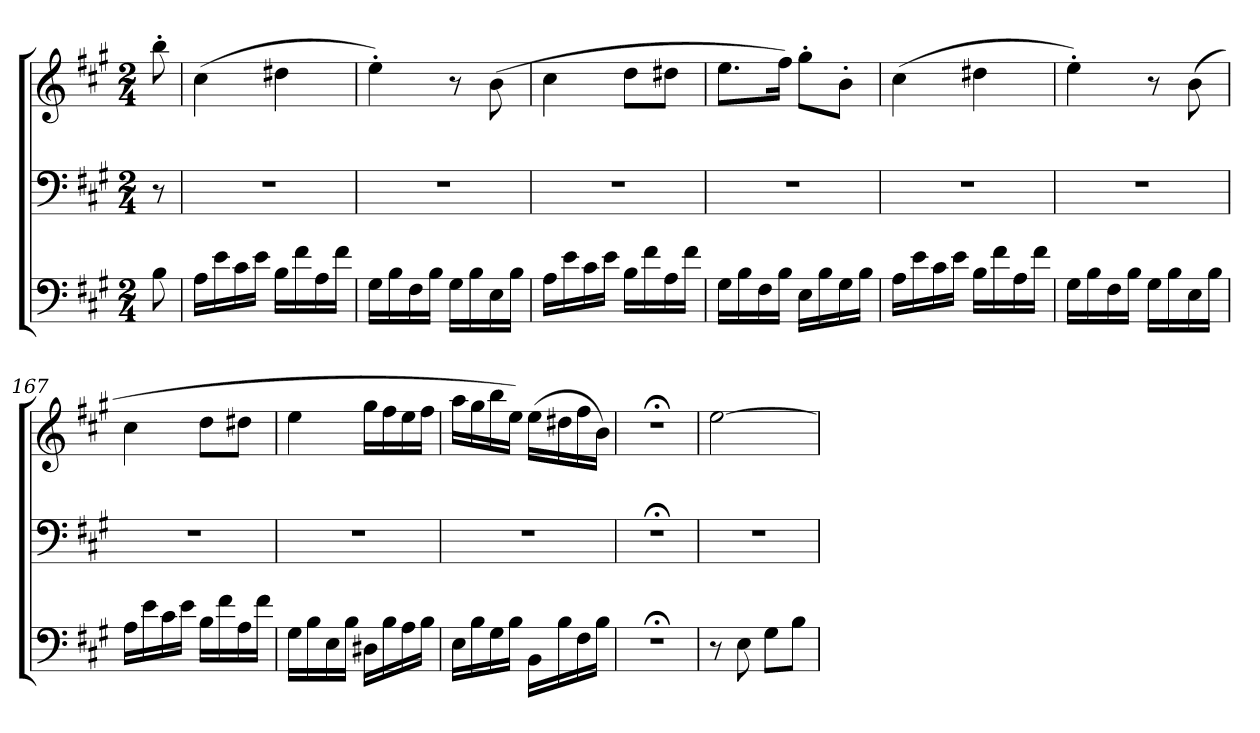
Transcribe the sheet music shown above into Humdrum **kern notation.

**kern	**kern	**kern
*part3	*part2	*part1
*staff3	*staff2	*staff1
*clefF4	*clefF4	*clefG2
*k[f#c#g#]	*k[f#c#g#]	*k[f#c#g#]
*A:	*A:	*A:
*M2/4	*M2/4	*M2/4
=	=	=
8B	8r	8bb'
=161	=161	=161
16ALL	2r	(4cc#
16e	.	.
16c#	.	.
16eJJ	.	.
16BLL	.	4dd#X
16f#	.	.
16A	.	.
16f#JJ	.	.
=162	=162	=162
16G#LL	2r	4ee')
16B	.	.
16F#	.	.
16BJJ	.	.
16G#LL	.	8r
16B	.	.
16E	.	(8b
16BJJ	.	.
=163	=163	=163
16ALL	2r	4cc#
16e	.	.
16c#	.	.
16eJJ	.	.
16BLL	.	8ddL
16f#	.	.
16A	.	8dd#XJ
16f#JJ	.	.
=164	=164	=164
16G#LL	2r	8.eeL
16B	.	.
16F#	.	.
16BJJ	.	16ff#Jk)
16ELL	.	8gg#'L
16B	.	.
16G#	.	8b'J
16BJJ	.	.
=165	=165	=165
16ALL	2r	(4cc#
16e	.	.
16c#	.	.
16eJJ	.	.
16BLL	.	4dd#X
16f#	.	.
16A	.	.
16f#JJ	.	.
=166	=166	=166
16G#LL	2r	4ee')
16B	.	.
16F#	.	.
16BJJ	.	.
16G#LL	.	8r
16B	.	.
16E	.	(8b
16BJJ	.	.
=167	=167	=167
16ALL	2r	4cc#
16e	.	.
16c#	.	.
16eJJ	.	.
16BLL	.	8ddL
16f#	.	.
16A	.	8dd#XJ
16f#JJ	.	.
=168	=168	=168
16G#LL	2r	4ee
16B	.	.
16E	.	.
16BJJ	.	.
16D#XLL	.	16gg#LL
16B	.	16ff#
16A	.	16ee
16BJJ	.	16ff#JJ
=169	=169	=169
16ELL	2r	16aaLL
16B	.	16gg#
16G#	.	16bb
16BJJ	.	16eeJJ)
16BBLL	.	(16eeLL
16B	.	16dd#X
16F#	.	16ff#
16BJJ	.	16bJJ)
=170	=170	=170
2r;<	2r;<	2r;<
=171	=171	=171
8r	2r	[2ee
8E	.	.
8G#L	.	.
8BJ	.	.
=	=	=
*-	*-	*-
